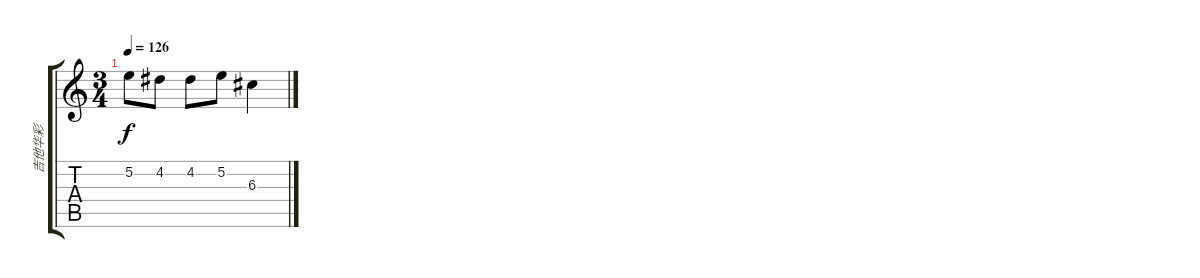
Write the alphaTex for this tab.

\track ("吉他华彩" "吉他华彩") {instrument acousticguitarnylon}
\staff {score tabs}
\tuning (E4 B3 G3 D3 A2 E2) {hide}
\ts (3 4)
\tempo 126
\clef g2
\ks c
5.2.8{dy f} 4.2.8 4.2.8 5.2.8 6.3.4
